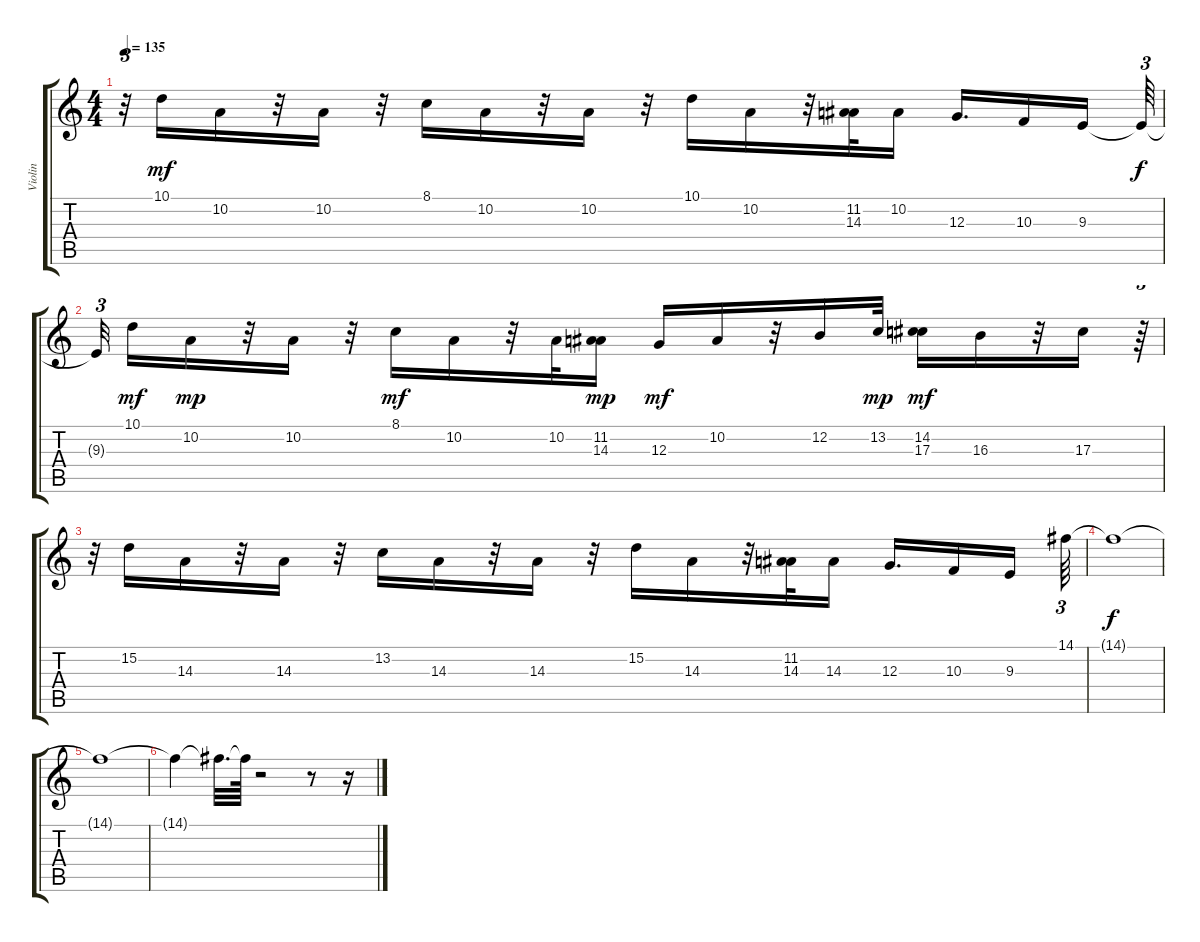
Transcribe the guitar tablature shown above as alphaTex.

\track ("Violin" "Violin") {instrument violin}
\staff {score tabs}
\tuning (E4 B3 G3 D3 A2 E2) {hide}
\ts (4 4)
\tempo 135
\clef g2
\ks c
r.32{tu (3 2) dy mf} 10.1.16 10.2.16 r.32 10.2.16 r.32 8.1.16 10.2.16 r.32 10.2.16 r.32 10.1.16 10.2.16 r.32 (11.2 14.3).32 10.2.16 12.3.16{d} 10.3.16 9.3.16{beam splitsecondary} 9.3{t}.64{tu (3 2) dy f} |
9.3{t}.32{tu (3 2) beam splitsecondary} 10.1.16{dy mf} 10.2.16{dy mp} r.32 10.2.16 r.32 8.1.16{dy mf} 10.2.16 r.32 10.2.32 (11.2 14.3).16{dy mp} 12.3.16{dy mf} 10.2.16 r.32 12.2.16 13.2.32{dy mp} (14.2 17.3).16{dy mf} 16.3.16 r.32 17.3.16 r.64{tu (3 2)} |
r.32{tu (3 2)} 15.2.16 14.3.16 r.32 14.3.16 r.32 13.2.16 14.3.16 r.32 14.3.16 r.32 15.2.16 14.3.16 r.32 (11.2 14.3).32 14.3.16 12.3.16{d} 10.3.16 9.3.16{beam splitsecondary} 14.1.64{tu (3 2)} |
14.1{t}.1{dy f} |
14.1{t}.1 |
14.1{t}.4 14.1{t}.32{d} 14.1{t}.64 r.2 r.8 r.16
